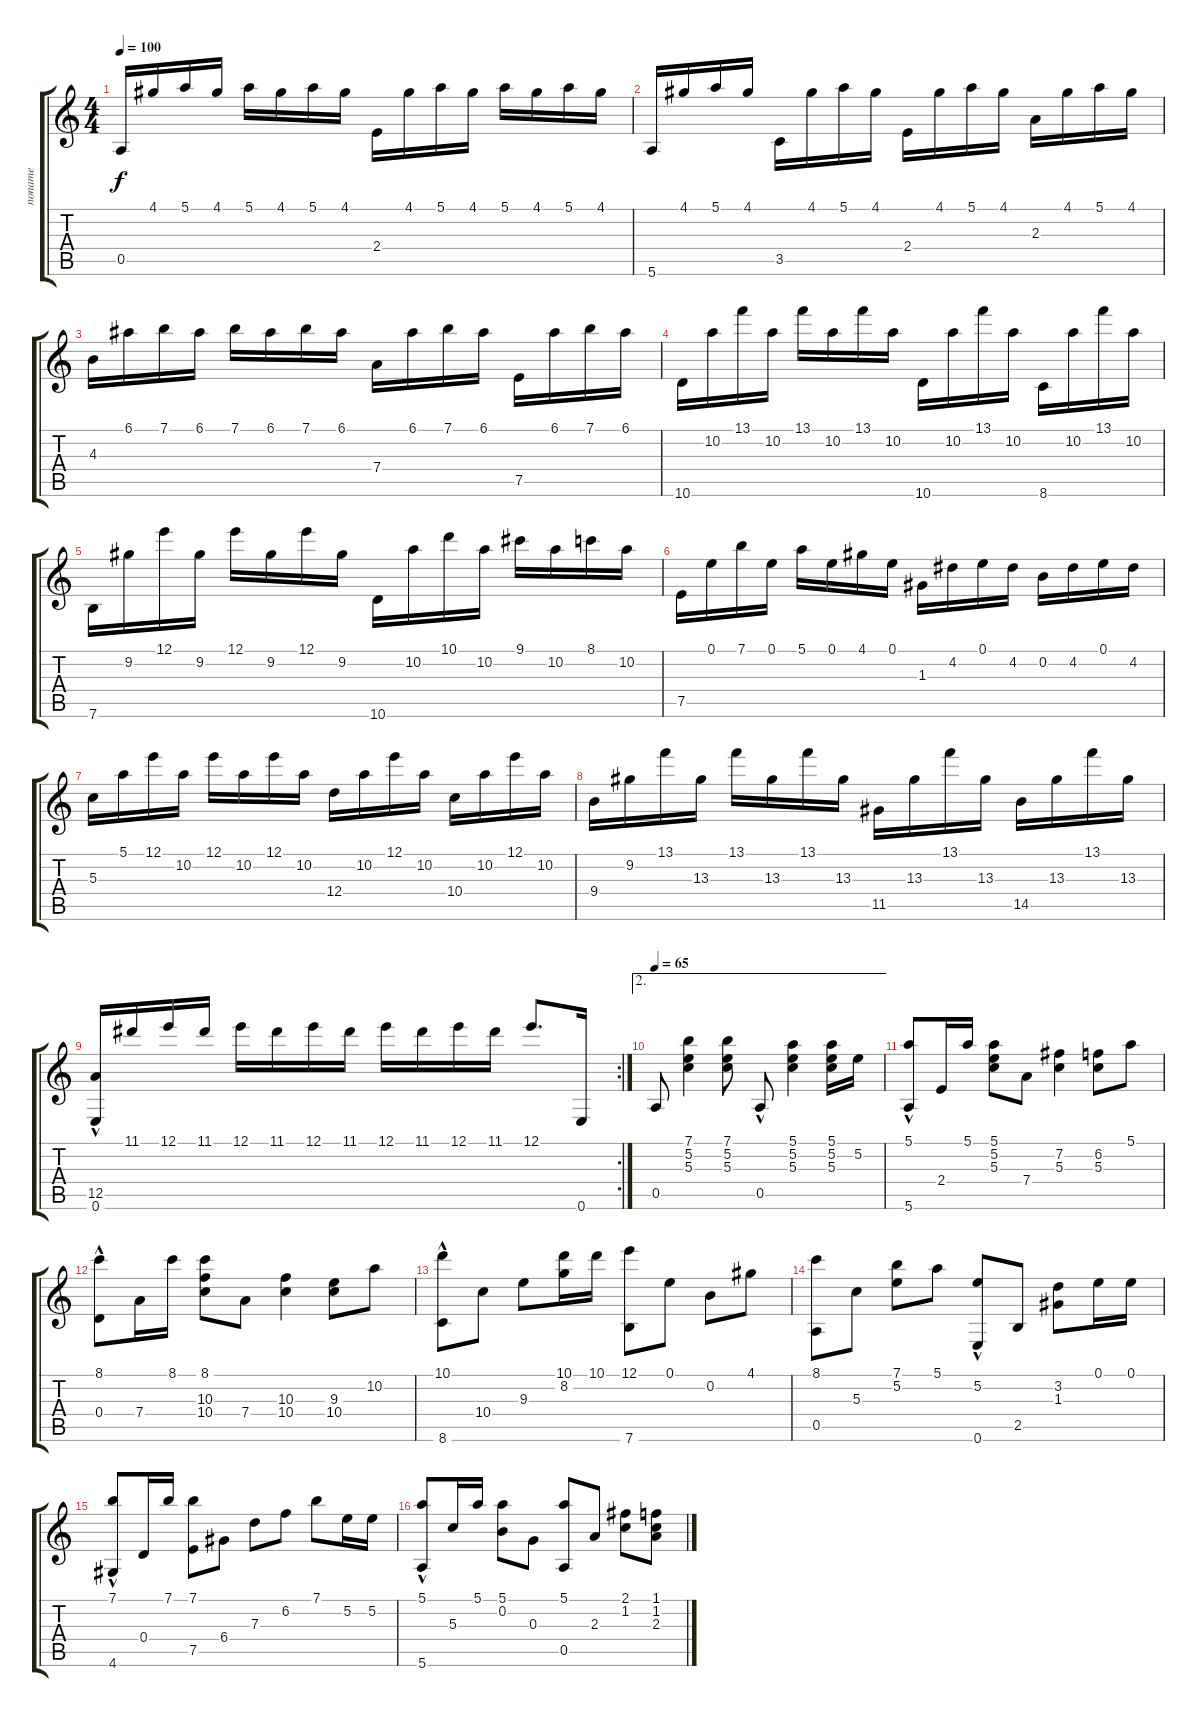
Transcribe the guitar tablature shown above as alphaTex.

\track ("noname" "noname") {instrument acousticguitarnylon}
\staff {score tabs}
\tuning (E4 B3 G3 D3 A2 E2) {hide}
\ts (4 4)
\tempo 100
\clef g2
\ks c
0.5.16{dy f} 4.1.16 5.1.16 4.1.16 5.1.16 4.1.16 5.1.16 4.1.16 2.4.16 4.1.16 5.1.16 4.1.16 5.1.16 4.1.16 5.1.16 4.1.16 |
5.6.16 4.1.16 5.1.16 4.1.16 3.5.16 4.1.16 5.1.16 4.1.16 2.4.16 4.1.16 5.1.16 4.1.16 2.3.16 4.1.16 5.1.16 4.1.16 |
4.3.16 6.1.16 7.1.16 6.1.16 7.1.16 6.1.16 7.1.16 6.1.16 7.4.16 6.1.16 7.1.16 6.1.16 7.5.16 6.1.16 7.1.16 6.1.16 |
10.6.16 10.2.16 13.1.16 10.2.16 13.1.16 10.2.16 13.1.16 10.2.16 10.6.16 10.2.16 13.1.16 10.2.16 8.6.16 10.2.16 13.1.16 10.2.16 |
7.6.16 9.2.16 12.1.16 9.2.16 12.1.16 9.2.16 12.1.16 9.2.16 10.6.16 10.2.16 10.1.16 10.2.16 9.1.16 10.2.16 8.1.16 10.2.16 |
7.5.16 0.1.16 7.1.16 0.1.16 5.1.16 0.1.16 4.1.16 0.1.16 1.3.16 4.2.16 0.1.16 4.2.16 0.2.16 4.2.16 0.1.16 4.2.16 |
5.3.16 5.1.16 12.1.16 10.2.16 12.1.16 10.2.16 12.1.16 10.2.16 12.4.16 10.2.16 12.1.16 10.2.16 10.4.16 10.2.16 12.1.16 10.2.16 |
9.4.16 9.2.16 13.1.16 13.3.16 13.1.16 13.3.16 13.1.16 13.3.16 11.5.16 13.3.16 13.1.16 13.3.16 14.5.16 13.3.16 13.1.16 13.3.16 |
\rc 2
(12.5{hac} 0.6{hac}).16 11.1.16 12.1.16 11.1.16 12.1.16 11.1.16 12.1.16 11.1.16 12.1.16 11.1.16 12.1.16 11.1.16 12.1.8{d} 0.6.16 |
\ae 2
\tempo 65
0.5.8 (7.1 5.2 5.3).4 (7.1 5.2 5.3).8 0.5{hac}.8 (5.1 5.2 5.3).4 (5.1 5.2 5.3).16 5.2.16 |
(5.1{hac} 5.6).8 2.4.16 5.1.16 (5.1 5.2 5.3).8 7.4.8 (7.2 5.3).4 (6.2 5.3).8 5.1.8 |
(8.1{hac} 0.4).8 7.4.16 8.1.16 (8.1 10.3 10.4).8 7.4.8 (10.3 10.4).4 (9.3 10.4).8 10.2.8 |
(10.1{hac} 8.6).8 10.4.8 9.3.8 (10.1 8.2).16 10.1.16 (12.1 7.6).8 0.1.8 0.2.8 4.1.8 |
(8.1 0.5).8 5.3.8 (7.1 5.2).8 5.1.8 (5.2{hac} 0.6).8 2.5.8 (3.2 1.3).8 0.1.16 0.1.16 |
(7.1{hac} 4.6).8 0.4.16 7.1.16 (7.1 7.5).8 6.4.8 7.3.8 6.2.8 7.1.8 5.2.16 5.2.16 |
(5.1{hac} 5.6).8 5.3.16 5.1.16 (5.1 0.2).8 0.3.8 (5.1 0.5).8 2.3.8 (2.1 1.2).8 (1.1 1.2 2.3).8
